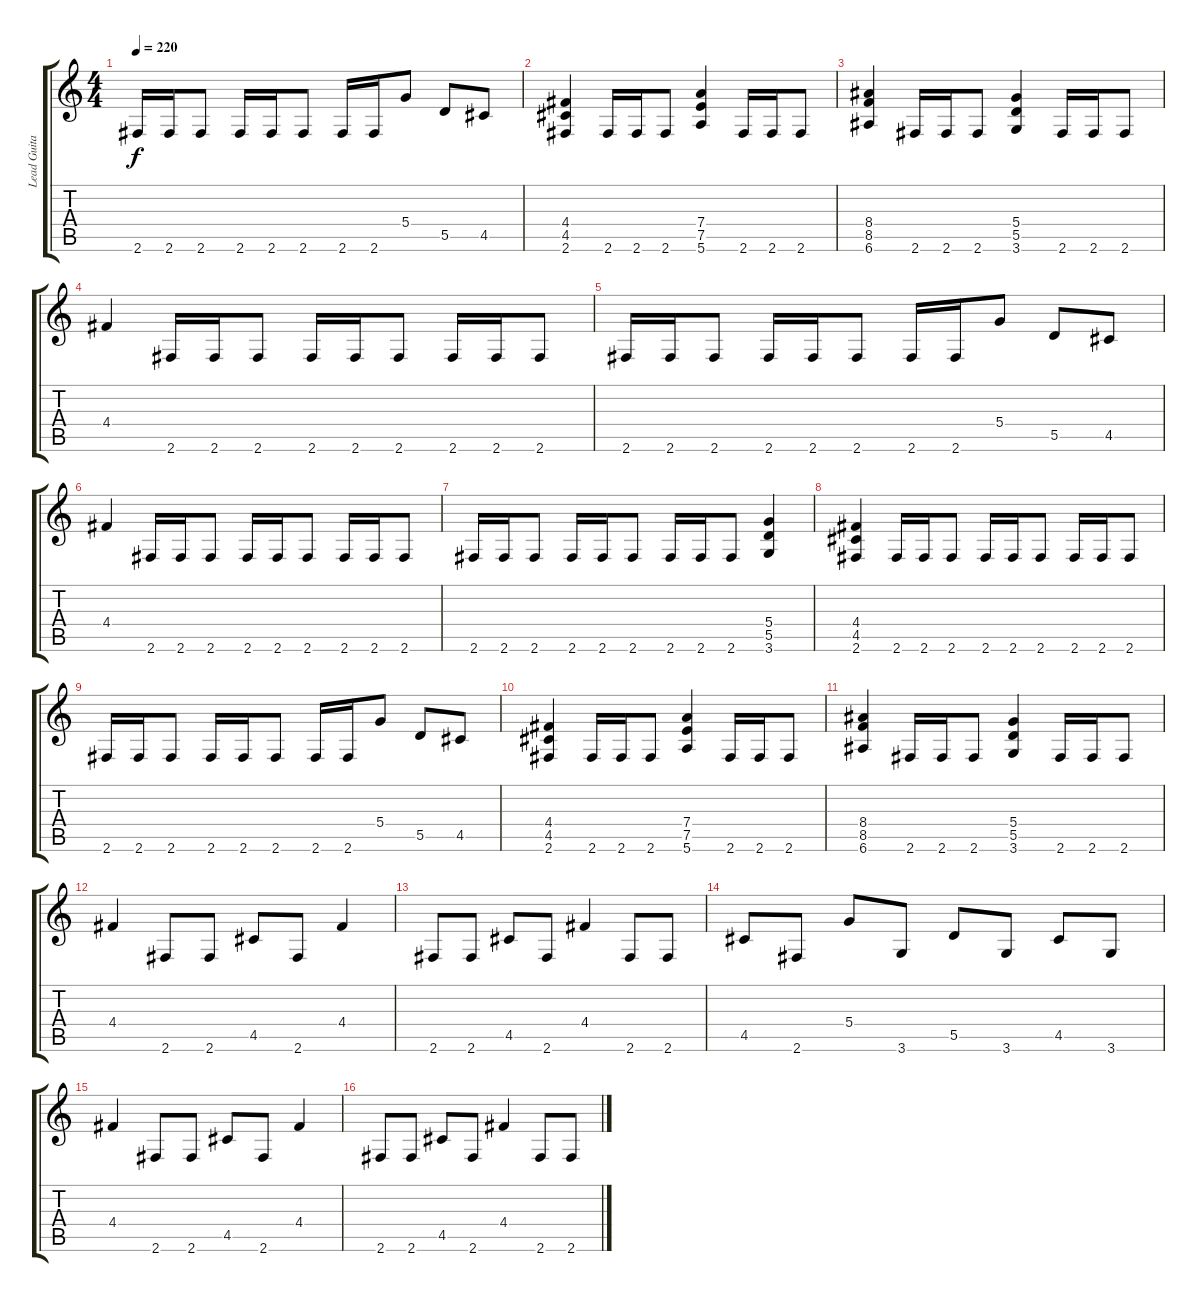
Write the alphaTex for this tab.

\track ("Lead Guitar - > Galder" "Lead Guita") {instrument distortionguitar}
\staff {score tabs}
\tuning (E4 B3 G3 D3 A2 E2) {hide}
\ts (4 4)
\tempo 220
\clef g2
\ks c
2.6.16{dy f} 2.6.16 2.6.8 2.6.16 2.6.16 2.6.8 2.6.16 2.6.16 5.4.8 5.5.8 4.5.8 |
(4.4 4.5 2.6).4 2.6.16 2.6.16 2.6.8 (7.4 7.5 5.6).4 2.6.16 2.6.16 2.6.8 |
(8.4 8.5 6.6).4 2.6.16 2.6.16 2.6.8 (5.4 5.5 3.6).4 2.6.16 2.6.16 2.6.8 |
4.4.4 2.6.16 2.6.16 2.6.8 2.6.16 2.6.16 2.6.8 2.6.16 2.6.16 2.6.8 |
2.6.16 2.6.16 2.6.8 2.6.16 2.6.16 2.6.8 2.6.16 2.6.16 5.4.8 5.5.8 4.5.8 |
4.4.4 2.6.16 2.6.16 2.6.8 2.6.16 2.6.16 2.6.8 2.6.16 2.6.16 2.6.8 |
2.6.16 2.6.16 2.6.8 2.6.16 2.6.16 2.6.8 2.6.16 2.6.16 2.6.8 (5.4 5.5 3.6).4 |
(4.4 4.5 2.6).4 2.6.16 2.6.16 2.6.8 2.6.16 2.6.16 2.6.8 2.6.16 2.6.16 2.6.8 |
2.6.16 2.6.16 2.6.8 2.6.16 2.6.16 2.6.8 2.6.16 2.6.16 5.4.8 5.5.8 4.5.8 |
(4.4 4.5 2.6).4 2.6.16 2.6.16 2.6.8 (7.4 7.5 5.6).4 2.6.16 2.6.16 2.6.8 |
(8.4 8.5 6.6).4 2.6.16 2.6.16 2.6.8 (5.4 5.5 3.6).4 2.6.16 2.6.16 2.6.8 |
4.4.4 2.6.8 2.6.8 4.5.8 2.6.8 4.4.4 |
2.6.8 2.6.8 4.5.8 2.6.8 4.4.4 2.6.8 2.6.8 |
4.5.8 2.6.8 5.4.8 3.6.8 5.5.8 3.6.8 4.5.8 3.6.8 |
4.4.4 2.6.8 2.6.8 4.5.8 2.6.8 4.4.4 |
2.6.8 2.6.8 4.5.8 2.6.8 4.4.4 2.6.8 2.6.8
